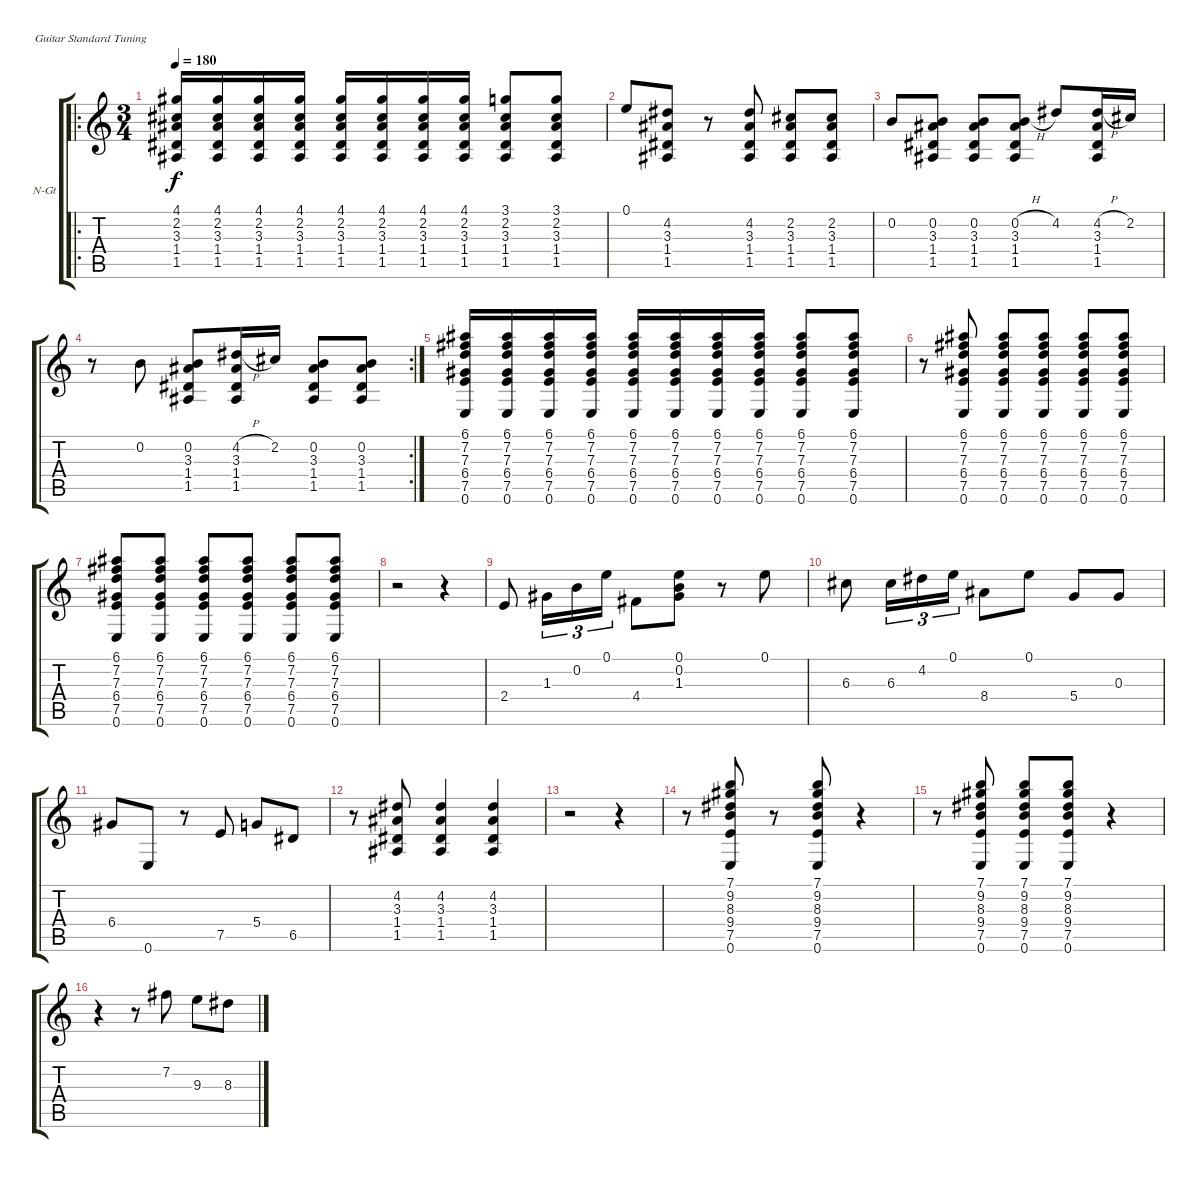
\bracketExtendMode groupsimilarinstruments
\firstSystemTrackNameOrientation horizontal
\otherSystemsTrackNameOrientation horizontal
\track ("" "N-Gt") {instrument acousticguitarnylon}
\staff {score tabs}
\tuning (E4 B3 G3 D3 A2 E2)
\ro
\ts (3 4)
\tempo 180
\clef g2
\ks c
(4.1 2.2 3.3 1.4 1.5).16{dy f instrument acousticguitarnylon} (4.1 2.2 3.3 1.4 1.5).16 (4.1 2.2 3.3 1.4 1.5).16 (4.1 2.2 3.3 1.4 1.5).16 (4.1 2.2 3.3 1.4 1.5).16 (4.1 2.2 3.3 1.4 1.5).16 (4.1 2.2 3.3 1.4 1.5).16 (4.1 2.2 3.3 1.4 1.5).16 (3.1 2.2 3.3 1.4 1.5).8 (3.1 2.2 3.3 1.4 1.5).8 |
0.1.8 (4.2 3.3 1.4 1.5).8 r.8 (4.2 3.3 1.4 1.5).8 (2.2 3.3 1.4 1.5).8 (2.2 3.3 1.4 1.5).8 |
0.2.8 (0.2 3.3 1.4 1.5).8 (0.2 3.3 1.4 1.5).8 (0.2{h} 3.3 1.4 1.5).8 4.2.8 (4.2{h} 3.3 1.4 1.5).16 2.2.16 |
\rc 2
r.8 0.2.8 (0.2 3.3 1.4 1.5).8 (4.2{h} 3.3 1.4 1.5).16 2.2.16 (0.2 3.3 1.4 1.5).8 (0.2 3.3 1.4 1.5).8 |
(6.1 7.2 7.3 6.4 7.5 0.6).16 (6.1 7.2 7.3 6.4 7.5 0.6).16 (6.1 7.2 7.3 6.4 7.5 0.6).16 (6.1 7.2 7.3 6.4 7.5 0.6).16 (6.1 7.2 7.3 6.4 7.5 0.6).16 (6.1 7.2 7.3 6.4 7.5 0.6).16 (6.1 7.2 7.3 6.4 7.5 0.6).16 (6.1 7.2 7.3 6.4 7.5 0.6).16 (6.1 7.2 7.3 6.4 7.5 0.6).8 (6.1 7.2 7.3 6.4 7.5 0.6).8 |
r.8 (6.1 7.2 7.3 6.4 7.5 0.6).8 (6.1 7.2 7.3 6.4 7.5 0.6).8 (6.1 7.2 7.3 6.4 7.5 0.6).8 (6.1 7.2 7.3 6.4 7.5 0.6).8 (6.1 7.2 7.3 6.4 7.5 0.6).8 |
(6.1 7.2 7.3 6.4 7.5 0.6).8 (6.1 7.2 7.3 6.4 7.5 0.6).8 (6.1 7.2 7.3 6.4 7.5 0.6).8 (6.1 7.2 7.3 6.4 7.5 0.6).8 (6.1 7.2 7.3 6.4 7.5 0.6).8 (6.1 7.2 7.3 6.4 7.5 0.6).8 |
r.2 r.4 |
2.4.8 1.3.16{tu (3 2)} 0.2.16{tu (3 2)} 0.1.16{tu (3 2)} 4.4.8 (0.1 0.2 1.3).8 r.8 0.1.8 |
6.3.8 6.3.16{tu (3 2)} 4.2.16{tu (3 2)} 0.1.16{tu (3 2)} 8.4.8 0.1.8 5.4.8 0.3.8 |
6.4.8 0.6.8 r.8 7.5.8 5.4.8 6.5.8 |
r.8 (4.2 3.3 1.4 1.5).8 (4.2 3.3 1.4 1.5).4 (4.2 3.3 1.4 1.5).4 |
r.2 r.4 |
r.8 (7.1 9.2 8.3 9.4 7.5 0.6).8 r.8 (7.1 9.2 8.3 9.4 7.5 0.6).8 r.4 |
r.8 (7.1 9.2 8.3 9.4 7.5 0.6).8 (7.1 9.2 8.3 9.4 7.5 0.6).8 (7.1 9.2 8.3 9.4 7.5 0.6).8 r.4 |
r.4 r.8 7.2.8 9.3.8 8.3.8
